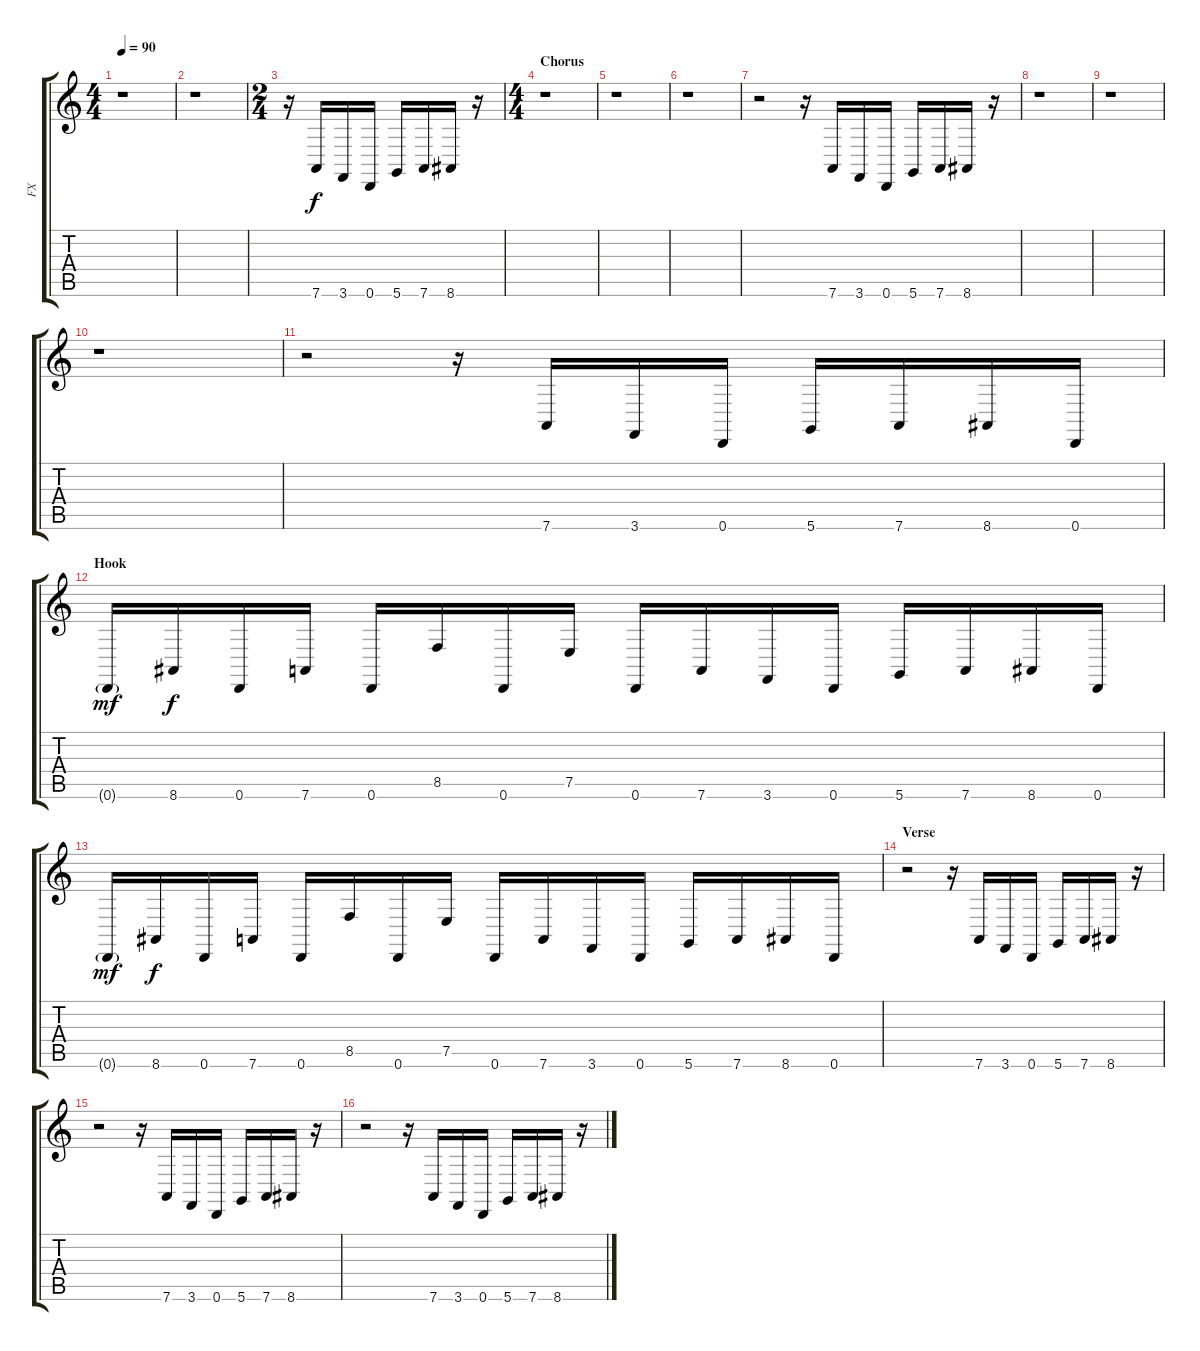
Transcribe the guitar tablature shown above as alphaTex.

\track ("FX" "FX") {instrument lead8bassandlead}
\staff {score tabs}
\tuning (E4 B3 G3 D3 A2 D2) {hide}
\ts (4 4)
\tempo 90
\clef g2
\ks c
r.1{dy f} |
r.1 |
\ts (2 4)
r.16 7.6.16 3.6.16 0.6.16 5.6.16 7.6.16 8.6.16 r.16 |
\ts (4 4)
\section ("" "Chorus")
r.1 |
r.1 |
r.1 |
r.2 r.16 7.6.16 3.6.16 0.6.16 5.6.16 7.6.16 8.6.16 r.16 |
r.1 |
r.1 |
r.1 |
r.2 r.16 7.6.16 3.6.16 0.6.16 5.6.16 7.6.16 8.6.16 0.6.16 |
\section ("" "Hook")
0.6{g}.16{dy mf} 8.6.16{dy f} 0.6.16 7.6.16 0.6.16 8.5.16 0.6.16 7.5.16 0.6.16 7.6.16 3.6.16 0.6.16 5.6.16 7.6.16 8.6.16 0.6.16 |
0.6{g}.16{dy mf} 8.6.16{dy f} 0.6.16 7.6.16 0.6.16 8.5.16 0.6.16 7.5.16 0.6.16 7.6.16 3.6.16 0.6.16 5.6.16 7.6.16 8.6.16 0.6.16 |
\section ("" "Verse")
r.2 r.16 7.6.16 3.6.16 0.6.16 5.6.16 7.6.16 8.6.16 r.16 |
r.2 r.16 7.6.16 3.6.16 0.6.16 5.6.16 7.6.16 8.6.16 r.16 |
r.2 r.16 7.6.16 3.6.16 0.6.16 5.6.16 7.6.16 8.6.16 r.16
